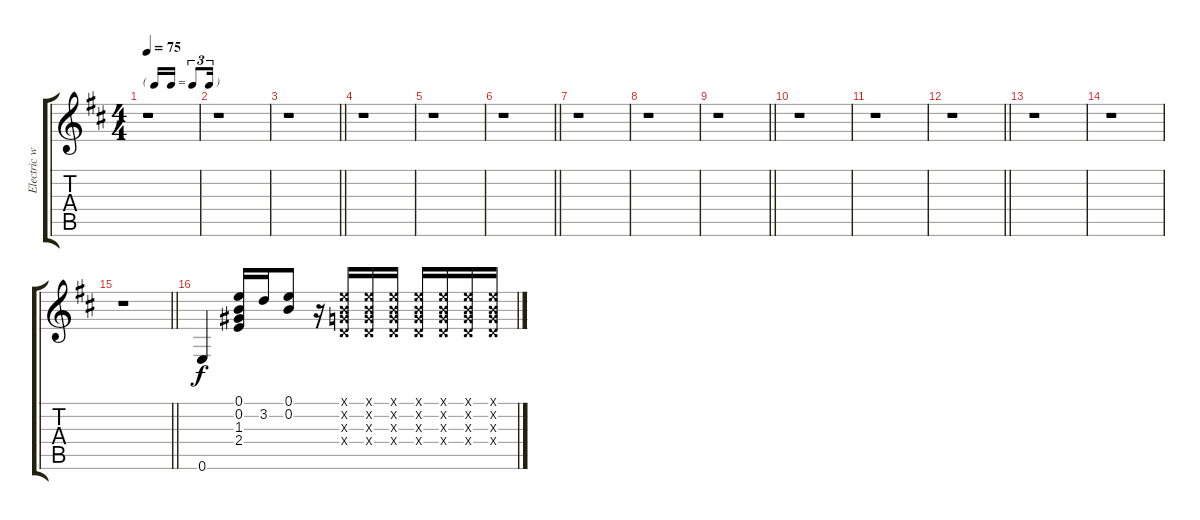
\track ("Electric w/ slight distortion" "Electric w") {instrument distortionguitar}
\staff {score tabs}
\tuning (E4 B3 G3 D3 A2 E2) {hide}
\ts (4 4)
\tf triplet16th
\tempo 75
\clef g2
\ks d
r.1{dy f} |
r.1 |
\barLineRight lightlight
r.1 |
r.1 |
r.1 |
\barLineRight lightlight
r.1 |
r.1 |
r.1 |
\barLineRight lightlight
r.1 |
r.1 |
r.1 |
\barLineRight lightlight
r.1 |
r.1 |
r.1 |
\barLineRight lightlight
r.1 |
0.6.4 (0.1 0.2 1.3 2.4).16 3.2.16 (0.1 0.2).8 r.16 (0.1{x} 0.2{x} 0.3{x} 0.4{x}).16 (0.1{x} 0.2{x} 0.3{x} 0.4{x}).16 (0.1{x} 0.2{x} 0.3{x} 0.4{x}).16 (0.1{x} 0.2{x} 0.3{x} 0.4{x}).16 (0.1{x} 0.2{x} 0.3{x} 0.4{x}).16 (0.1{x} 0.2{x} 0.3{x} 0.4{x}).16 (0.1{x} 0.2{x} 0.3{x} 0.4{x}).16
